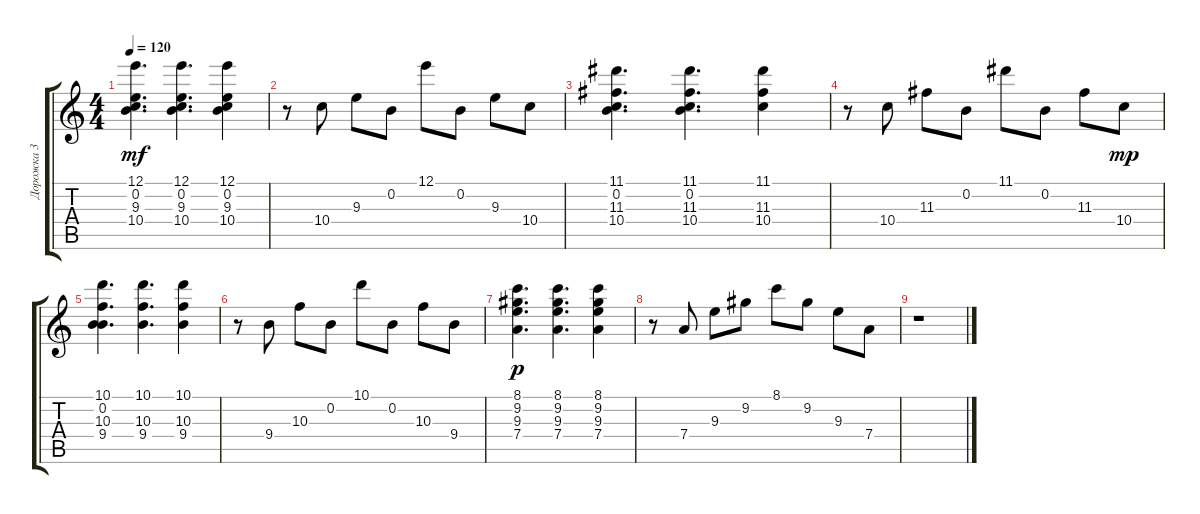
\track ("Дорожка 3" "Дорожка 3") {instrument acousticguitarsteel}
\staff {score tabs}
\tuning (E4 B3 G3 D3 A2 E2) {hide}
\ts (4 4)
\tempo 120
\clef g2
\ks c
(12.1 0.2 9.3 10.4).4{d dy mf} (12.1 0.2 9.3 10.4).4{d} (12.1 0.2 9.3 10.4).4 |
r.8 10.4.8 9.3.8 0.2.8 12.1.8 0.2.8 9.3.8 10.4.8 |
(11.1 0.2 11.3 10.4).4{d} (11.1 0.2 11.3 10.4).4{d} (11.1 11.3 10.4).4 |
r.8 10.4.8 11.3.8 0.2.8 11.1.8 0.2.8 11.3.8 10.4.8{dy mp} |
(10.1 0.2 10.3 9.4).4{d} (10.1 10.3 9.4).4{d} (10.1 10.3 9.4).4 |
r.8 9.4.8 10.3.8 0.2.8 10.1.8 0.2.8 10.3.8 9.4.8 |
(8.1 9.2 9.3 7.4).4{d dy p} (8.1 9.2 9.3 7.4).4{d} (8.1 9.2 9.3 7.4).4 |
r.8 7.4.8 9.3.8 9.2.8 8.1.8 9.2.8 9.3.8 7.4.8 |
r.1
